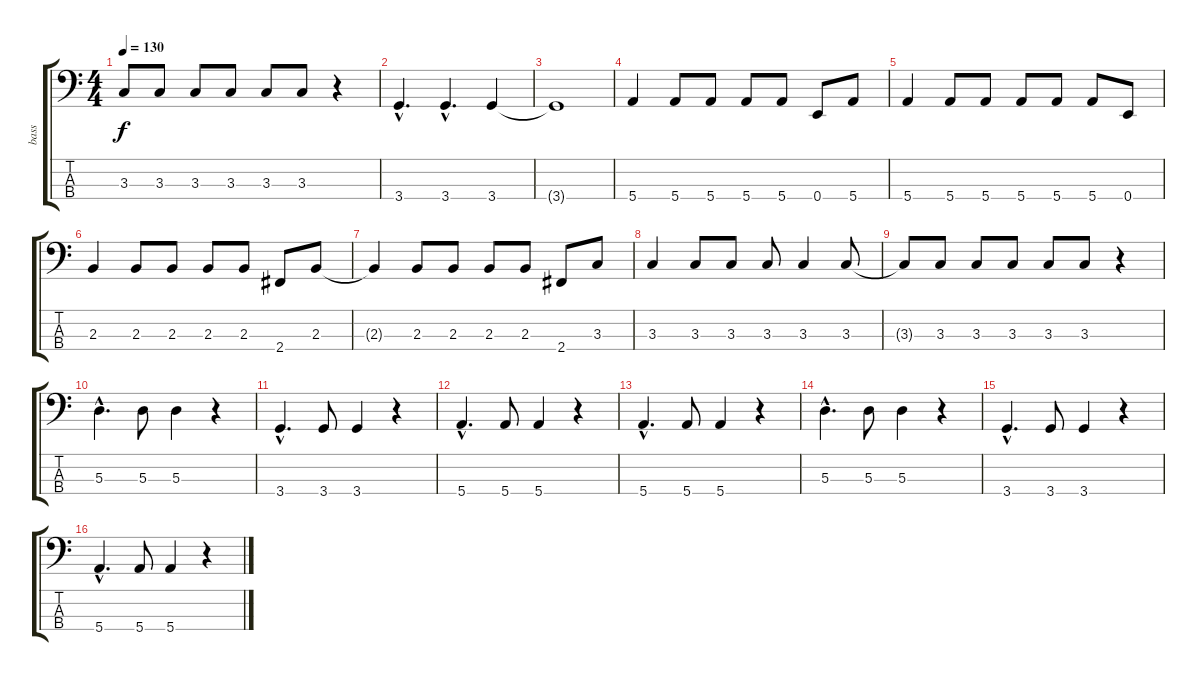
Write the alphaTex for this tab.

\track ("bass" "bass") {instrument electricbassfinger}
\staff {score tabs}
\tuning (G2 D2 A1 E1) {hide}
\ts (4 4)
\tempo 130
\clef f4
\ks c
3.3{t}.8{dy f} 3.3.8 3.3.8 3.3.8 3.3.8 3.3.8 r.4 |
3.4{hac}.4{d} 3.4{hac}.4{d} 3.4.4 |
3.4{t}.1 |
5.4.4 5.4.8 5.4.8 5.4.8 5.4.8 0.4.8 5.4.8 |
5.4.4 5.4.8 5.4.8 5.4.8 5.4.8 5.4.8 0.4.8 |
2.3.4 2.3.8 2.3.8 2.3.8 2.3.8 2.4.8 2.3.8 |
2.3{t}.4 2.3.8 2.3.8 2.3.8 2.3.8 2.4.8 3.3.8 |
3.3.4 3.3.8 3.3.8 3.3.8 3.3.4 3.3.8 |
3.3{t}.8 3.3.8 3.3.8 3.3.8 3.3.8 3.3.8 r.4 |
5.3{hac}.4{d} 5.3.8 5.3.4 r.4 |
3.4{hac}.4{d} 3.4.8 3.4.4 r.4 |
5.4{hac}.4{d} 5.4.8 5.4.4 r.4 |
5.4{hac}.4{d} 5.4.8 5.4.4 r.4 |
5.3{hac}.4{d} 5.3.8 5.3.4 r.4 |
3.4{hac}.4{d} 3.4.8 3.4.4 r.4 |
5.4{hac}.4{d} 5.4.8 5.4.4 r.4
